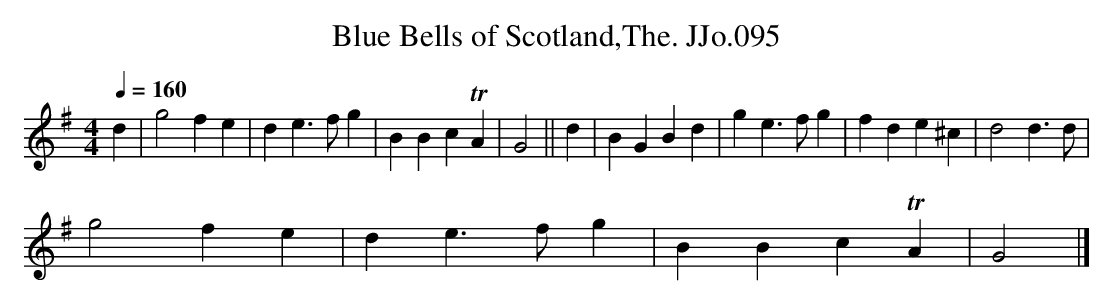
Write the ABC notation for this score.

X:1
T:Blue Bells of Scotland,The. JJo.095
L:1/8
M:4/4
Q:1/4=160
K:G
d2|g4f2e2|d2e3fg2|B2B2c2TA2|G4||
d2|B2G2B2d2|g2e3fg2|f2d2e2^c2|d4d3d|!
g4f2e2|d2e3fg2|B2B2c2TA2|G4|]
